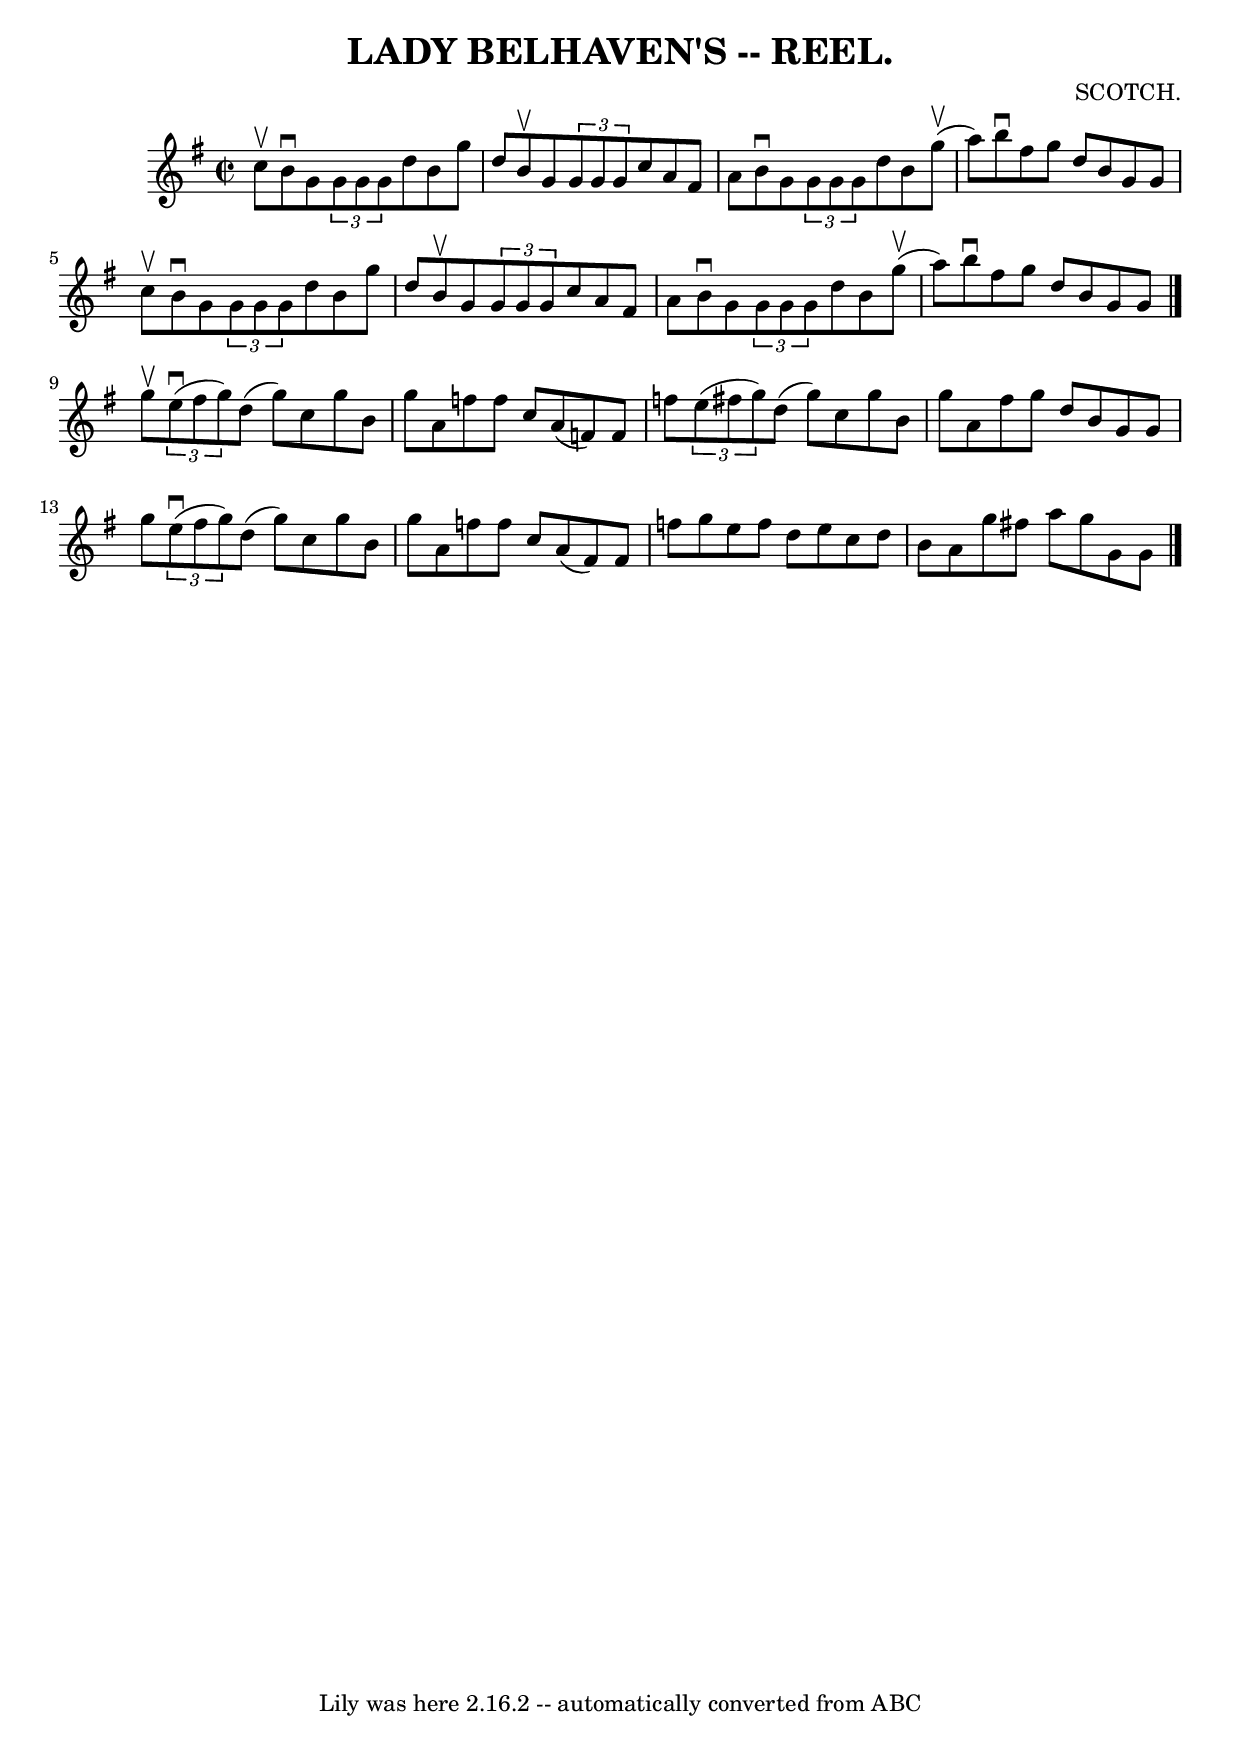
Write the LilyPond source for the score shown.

\version "2.7.40"
\include "Mammoth.ily"
\header {
	%% book = "Coles"
	composer = "SCOTCH."
	crossRefNumber = "12"
	footnotes = ""
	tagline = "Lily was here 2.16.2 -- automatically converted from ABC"
	title = "LADY BELHAVEN'S -- REEL."
}
voicedefault =  {


\override Staff.TimeSignature #'style = #'C
 \time 2/2 \key g \major c''8^\upbow |
 b'8^\downbow g'8    
\times 2/3 { g'8 g'8 g'8  } d''8 b'8 g''8 d''8  |
   
b'8^\upbow g'8    \times 2/3 { g'8 g'8 g'8  } c''8 a'8 fis'8 
 a'8  |
 b'8^\downbow g'8    \times 2/3 { g'8 g'8 g'8  }   
d''8 b'8 g''8 (^\upbow a''8) |
 b''8^\downbow fis''8    
g''8 d''8 b'8 g'8 g'8 c''8^\upbow |
 b'8^\downbow   
g'8    \times 2/3 { g'8 g'8 g'8  } d''8 b'8 g''8 d''8  
|
 b'8^\upbow g'8    \times 2/3 { g'8 g'8 g'8  } c''8    
a'8 fis'8 a'8  |
 b'8^\downbow g'8    \times 2/3 { g'8    
g'8 g'8  } d''8 b'8 g''8 (^\upbow a''8) |
 b''8 
^\downbow fis''8 g''8 d''8 b'8 g'8 g'8  \bar "|." g''8 
^\upbow |
   \times 2/3 { e''8 (^\downbow fis''8 g''8) } d''8 
(g''8) c''8 g''8 b'8 g''8  |
 a'8 f''8 f''8    
c''8 a'8 (f'8) f'8 f''8  |
   \times 2/3 { e''8 (
fis''!8 g''8) } d''8 (g''8) c''8 g''8 b'8 g''8  
|
 a'8 fis''8 g''8 d''8 b'8 g'8 g'8 g''8  |
 
    \times 2/3 { e''8 (^\downbow fis''8 g''8) } d''8 (g''8)   
c''8 g''8 b'8 g''8  |
 a'8 f''8 f''8 c''8 a'8 (
fis'8) fis'8 f''8  |
 g''8 e''8 f''8 d''8 e''8    
c''8 d''8 b'8  |
 a'8 g''8 fis''!8 a''8 g''8 g'8   
 g'8  \bar "|."   
}

\score{
    <<

	\context Staff="default"
	{
	    \voicedefault 
	}

    >>
	\layout {
	}
	\midi {}
}
